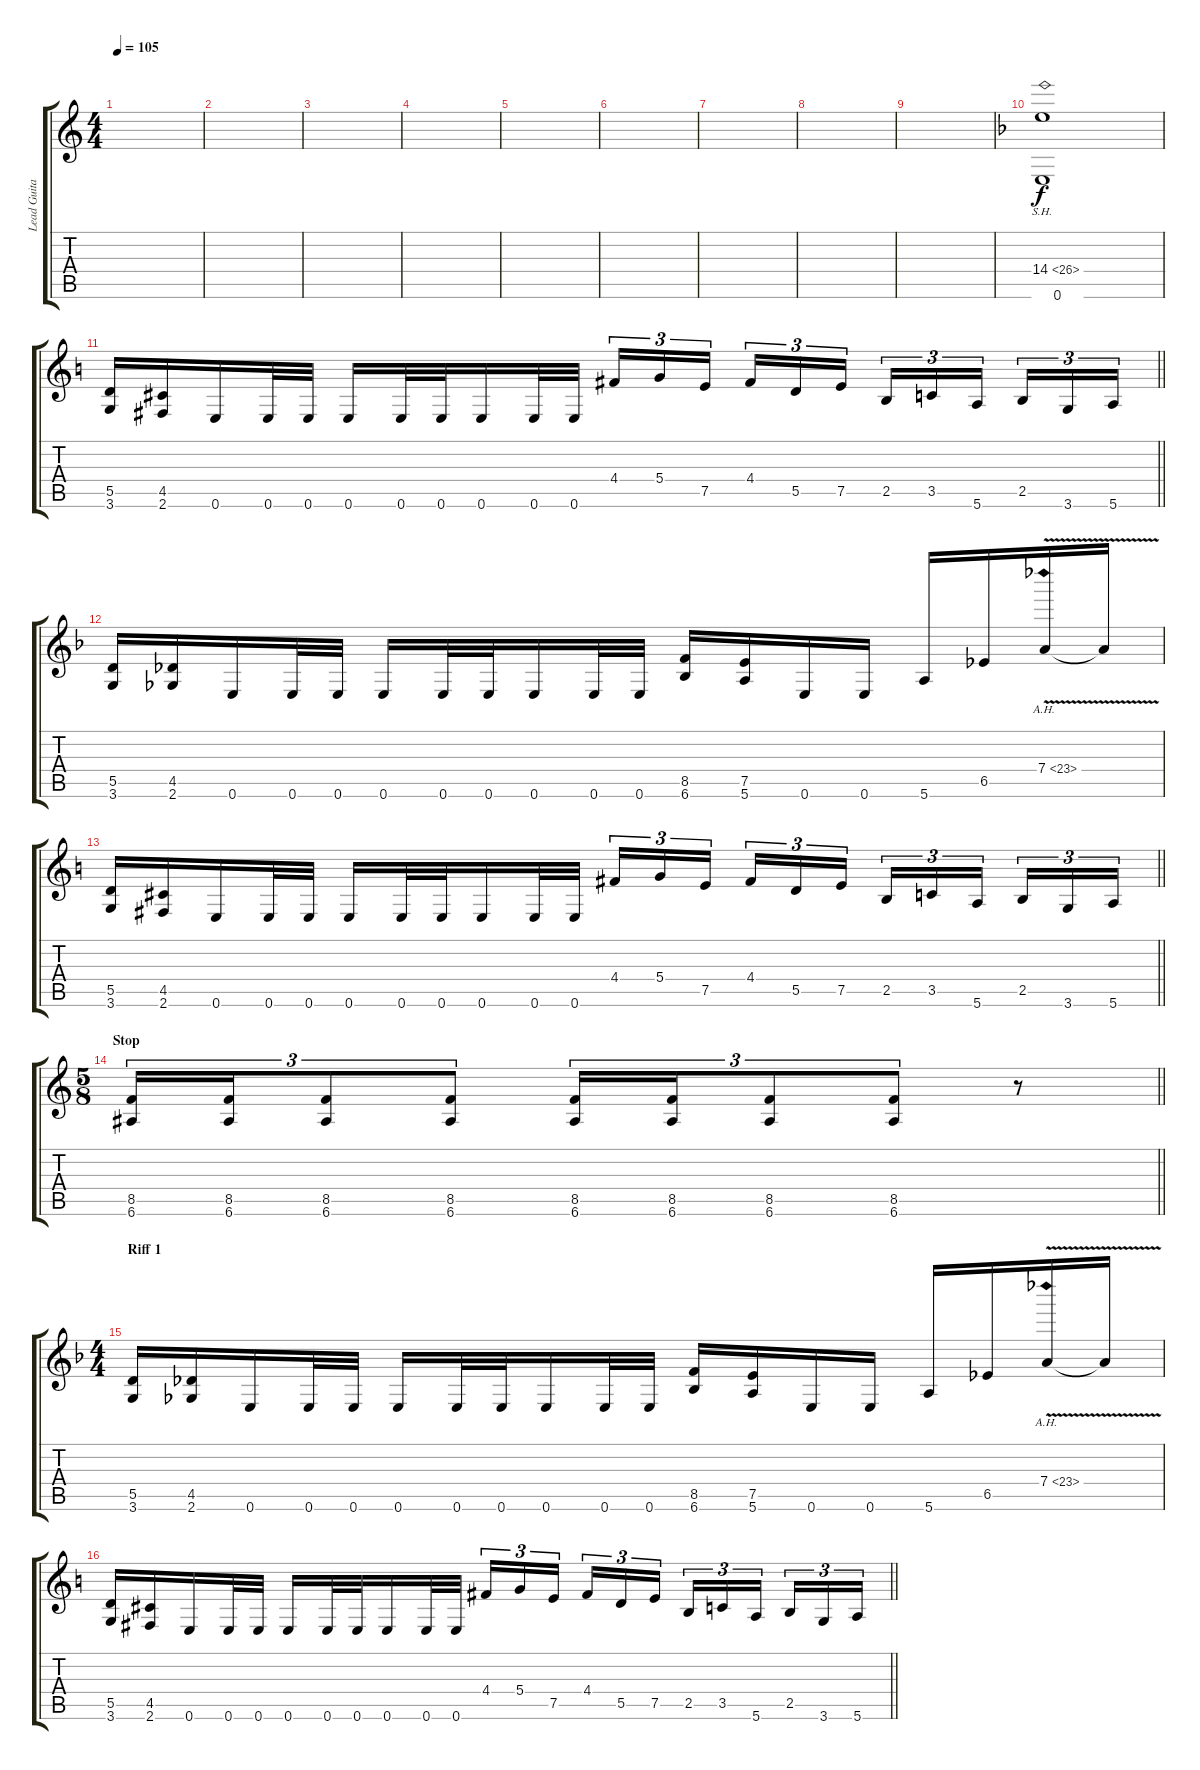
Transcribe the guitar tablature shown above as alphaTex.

\track ("Lead Guitar" "Lead Guita") {instrument distortionguitar}
\staff {score tabs}
\tuning (E4 B3 G3 D3 A2 E2) {hide}
\ts (4 4)
\tempo 105
\clef g2
\ks c
|
|
|
|
|
|
|
|
|
\ks f
(14.4{sh 12} 0.6).1 |
\barLineRight lightlight
\ks c
(5.5 3.6).16 (4.5 2.6).16 0.6.16 0.6.32 0.6.32 0.6.16 0.6.32 0.6.32 0.6.16 0.6.32 0.6.32 4.4.16{tu (3 2)} 5.4.16{tu (3 2)} 7.5.16{tu (3 2) beam splitsecondary} 4.4.16{tu (3 2)} 5.5.16{tu (3 2)} 7.5.16{tu (3 2)} 2.5.16{tu (3 2)} 3.5.16{tu (3 2)} 5.6.16{tu (3 2) beam splitsecondary} 2.5.16{tu (3 2)} 3.6.16{tu (3 2)} 5.6.16{tu (3 2)} |
\ks f
(5.5 3.6).16 (4.5 2.6).16 0.6.16 0.6.32 0.6.32 0.6.16 0.6.32 0.6.32 0.6.16 0.6.32 0.6.32 (8.5 6.6).16 (7.5 5.6).16 0.6.16 0.6.16 5.6.16 6.5.16 7.4{ah 16 v}.16 7.4{t}.16 |
\barLineRight lightlight
\ks c
(5.5 3.6).16 (4.5 2.6).16 0.6.16 0.6.32 0.6.32 0.6.16 0.6.32 0.6.32 0.6.16 0.6.32 0.6.32 4.4.16{tu (3 2)} 5.4.16{tu (3 2)} 7.5.16{tu (3 2) beam splitsecondary} 4.4.16{tu (3 2)} 5.5.16{tu (3 2)} 7.5.16{tu (3 2)} 2.5.16{tu (3 2)} 3.5.16{tu (3 2)} 5.6.16{tu (3 2) beam splitsecondary} 2.5.16{tu (3 2)} 3.6.16{tu (3 2)} 5.6.16{tu (3 2)} |
\ts (5 8)
\section ("" "Stop")
\barLineRight lightlight
(8.5 6.6).16{tu (3 2)} (8.5 6.6).16{tu (3 2)} (8.5 6.6).8{tu (3 2)} (8.5 6.6).8{tu (3 2)} (8.5 6.6).16{tu (3 2)} (8.5 6.6).16{tu (3 2)} (8.5 6.6).8{tu (3 2)} (8.5 6.6).8{tu (3 2)} r.8 |
\ts (4 4)
\section ("" "Riff 1")
\ks f
(5.5 3.6).16 (4.5 2.6).16 0.6.16 0.6.32 0.6.32 0.6.16 0.6.32 0.6.32 0.6.16 0.6.32 0.6.32 (8.5 6.6).16 (7.5 5.6).16 0.6.16 0.6.16 5.6.16 6.5.16 7.4{ah 16 v}.16 7.4{t}.16 |
\barLineRight lightlight
\ks c
(5.5 3.6).16 (4.5 2.6).16 0.6.16 0.6.32 0.6.32 0.6.16 0.6.32 0.6.32 0.6.16 0.6.32 0.6.32 4.4.16{tu (3 2)} 5.4.16{tu (3 2)} 7.5.16{tu (3 2) beam splitsecondary} 4.4.16{tu (3 2)} 5.5.16{tu (3 2)} 7.5.16{tu (3 2)} 2.5.16{tu (3 2)} 3.5.16{tu (3 2)} 5.6.16{tu (3 2) beam splitsecondary} 2.5.16{tu (3 2)} 3.6.16{tu (3 2)} 5.6.16{tu (3 2)}
